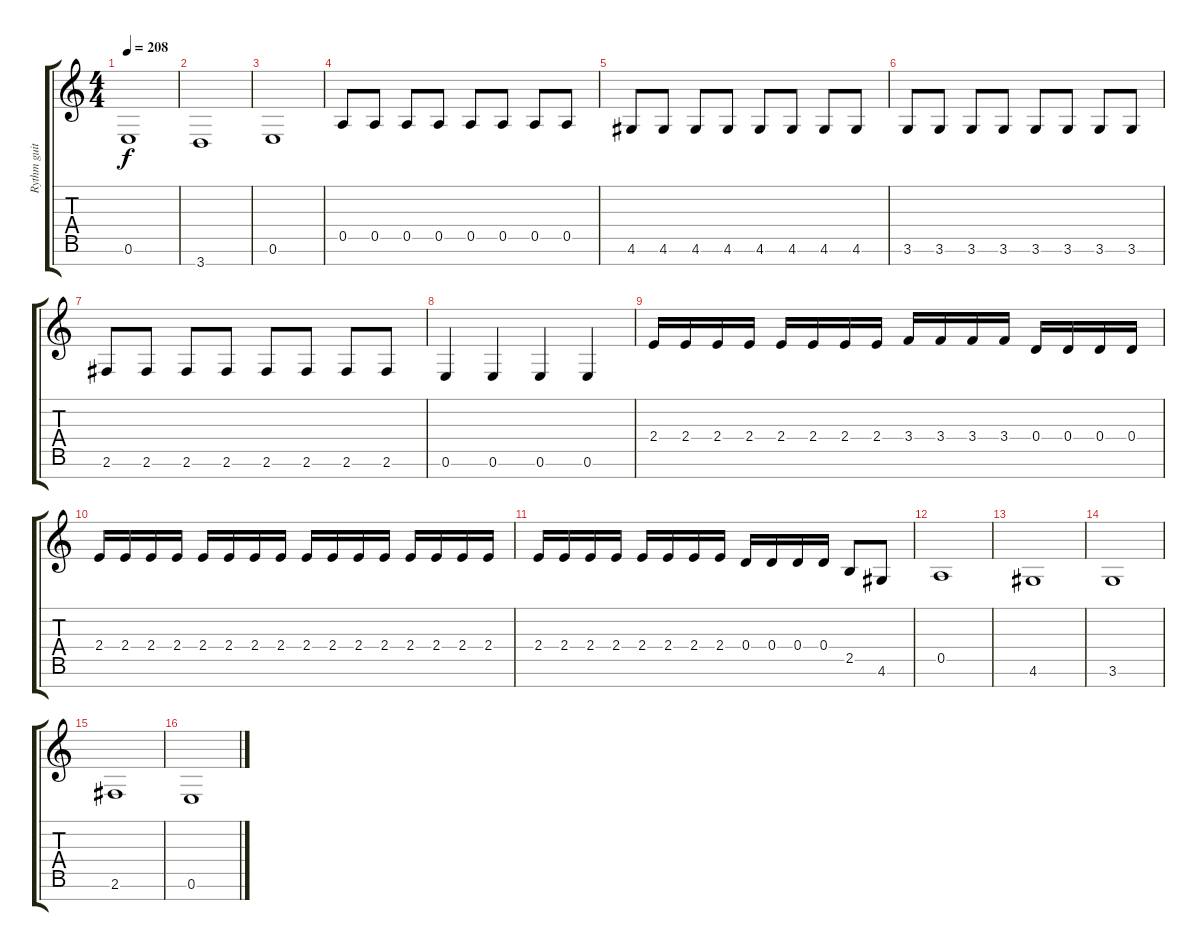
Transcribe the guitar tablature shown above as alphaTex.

\track ("Rythm guitar" "Rythm guit") {instrument distortionguitar}
\staff {score tabs}
\tuning (E4 B3 G3 D3 A2 E2 B1) {hide}
\ts (4 4)
\tempo 208
\clef g2
\ks c
0.6.1{dy f} |
3.7.1 |
0.6.1 |
0.5.8 0.5.8 0.5.8 0.5.8 0.5.8 0.5.8 0.5.8 0.5.8 |
4.6.8 4.6.8 4.6.8 4.6.8 4.6.8 4.6.8 4.6.8 4.6.8 |
3.6.8 3.6.8 3.6.8 3.6.8 3.6.8 3.6.8 3.6.8 3.6.8 |
2.6.8 2.6.8 2.6.8 2.6.8 2.6.8 2.6.8 2.6.8 2.6.8 |
0.6.4 0.6.4 0.6.4 0.6.4 |
2.4.16 2.4.16 2.4.16 2.4.16 2.4.16 2.4.16 2.4.16 2.4.16 3.4.16 3.4.16 3.4.16 3.4.16 0.4.16 0.4.16 0.4.16 0.4.16 |
2.4.16 2.4.16 2.4.16 2.4.16 2.4.16 2.4.16 2.4.16 2.4.16 2.4.16 2.4.16 2.4.16 2.4.16 2.4.16 2.4.16 2.4.16 2.4.16 |
2.4.16 2.4.16 2.4.16 2.4.16 2.4.16 2.4.16 2.4.16 2.4.16 0.4.16 0.4.16 0.4.16 0.4.16 2.5.8 4.6.8 |
0.5.1 |
4.6.1 |
3.6.1 |
2.6.1 |
0.6.1
